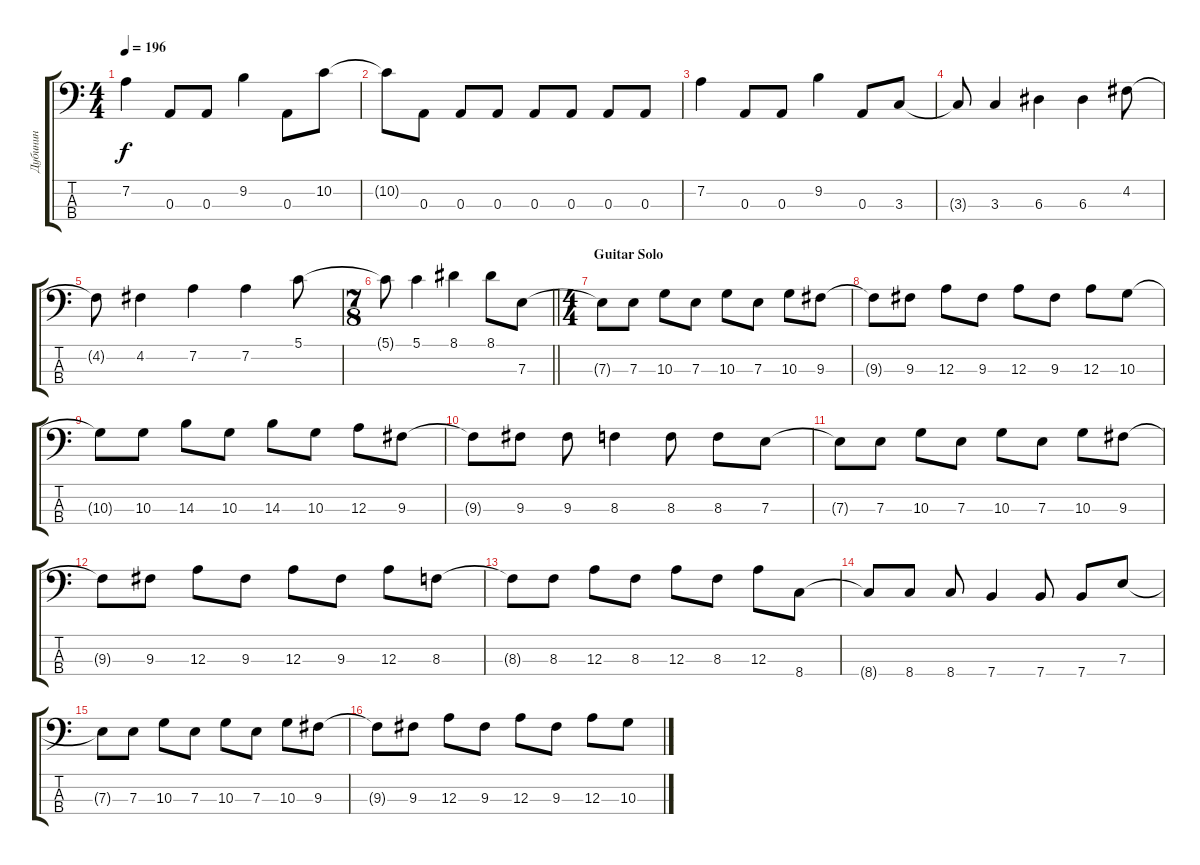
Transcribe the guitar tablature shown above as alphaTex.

\track ("Дубинин" "Дубинин") {instrument electricbassfinger}
\staff {score tabs}
\tuning (G2 D2 A1 E1) {hide}
\ts (4 4)
\tempo 196
\clef f4
\ks c
7.2.4{dy f} 0.3.8 0.3.8 9.2.4 0.3.8 10.2.8 |
10.2{t}.8 0.3.8 0.3.8 0.3.8 0.3.8 0.3.8 0.3.8 0.3.8 |
7.2.4 0.3.8 0.3.8 9.2.4 0.3.8 3.3.8 |
3.3{t}.8 3.3.4 6.3.4 6.3.4 4.2.8 |
4.2{t}.8 4.2.4 7.2.4 7.2.4 5.1.8 |
\ts (7 8)
\barLineRight lightlight
5.1{t}.8 5.1.4 8.1.4 8.1.8 7.3.8 |
\ts (4 4)
\section ("" "Guitar Solo")
7.3{t}.8 7.3.8 10.3.8 7.3.8 10.3.8 7.3.8 10.3.8 9.3.8 |
9.3{t}.8 9.3.8 12.3.8 9.3.8 12.3.8 9.3.8 12.3.8 10.3.8 |
10.3{t}.8 10.3.8 14.3.8 10.3.8 14.3.8 10.3.8 12.3.8 9.3.8 |
9.3{t}.8 9.3.8 9.3.8 8.3.4 8.3.8 8.3.8 7.3.8 |
7.3{t}.8 7.3.8 10.3.8 7.3.8 10.3.8 7.3.8 10.3.8 9.3.8 |
9.3{t}.8 9.3.8 12.3.8 9.3.8 12.3.8 9.3.8 12.3.8 8.3.8 |
8.3{t}.8 8.3.8 12.3.8 8.3.8 12.3.8 8.3.8 12.3.8 8.4.8 |
8.4{t}.8 8.4.8 8.4.8 7.4.4 7.4.8 7.4.8 7.3.8 |
7.3{t}.8 7.3.8 10.3.8 7.3.8 10.3.8 7.3.8 10.3.8 9.3.8 |
9.3{t}.8 9.3.8 12.3.8 9.3.8 12.3.8 9.3.8 12.3.8 10.3.8
